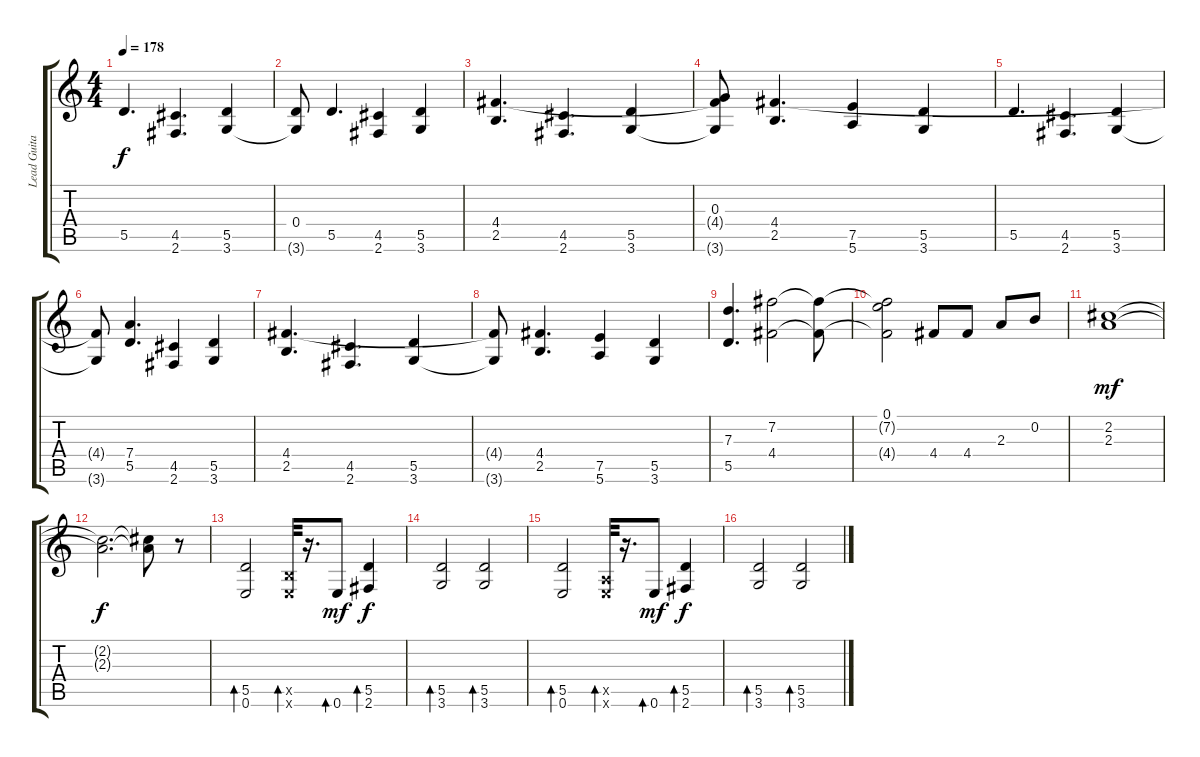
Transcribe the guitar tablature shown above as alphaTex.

\track ("Lead Guitar" "Lead Guita") {instrument distortionguitar}
\staff {score tabs}
\tuning (E4 B3 G3 D3 A2 E2) {hide}
\ts (4 4)
\tempo 178
\clef g2
\ks c
5.5.4{d dy f} (4.5 2.6).4{d} (5.5 3.6).4 |
(0.4 3.6{t}).8 5.5.4{d} (4.5 2.6).4 (5.5 3.6).4 |
(4.4 2.5).4{d} (4.5 2.6).4{d} (5.5 3.6).4 |
(0.3 4.4{t} 3.6{t}).8 (4.4 2.5).4{d} (7.5 5.6).4 (5.5 3.6).4 |
5.5.4{d} (4.5 2.6).4{d} (5.5 3.6).4 |
(4.4{t} 3.6{t}).8 (7.4 5.5).4{d} (4.5 2.6).4 (5.5 3.6).4 |
(4.4 2.5).4{d} (4.5 2.6).4{d} (5.5 3.6).4 |
(4.4{t} 3.6{t}).8 (4.4 2.5).4{d} (7.5 5.6).4 (5.5 3.6).4 |
(7.3 5.5).4{d} (7.2 4.4).2 (7.2{t} 4.4{t}).8 |
(0.1 7.2{t} 4.4{t}).2 4.4.8 4.4.8 2.3.8 0.2.8 |
(2.2 2.3).1{dy mf} |
(2.2{t} 2.3{t}).2{d dy f} (2.2{t} 2.3{t}).8 r.8 |
(5.5 0.6).2{bd 240 instrument electricguitarclean} (2.5{x} 0.6{x}).32{bd 240} r.16{d} 0.6.8{bd 240 dy mf} (5.5 2.6).4{bd 240 dy f} |
(5.5 3.6).2{bd 240} (5.5 3.6).2{bd 240} |
(5.5 0.6).2{bd 240} (0.5{x} 0.6{x}).32{bd 120} r.16{d} 0.6.8{bd 120 dy mf} (5.5 2.6).4{bd 120 dy f} |
(5.5 3.6).2{bd 120} (5.5 3.6).2{bd 120}
